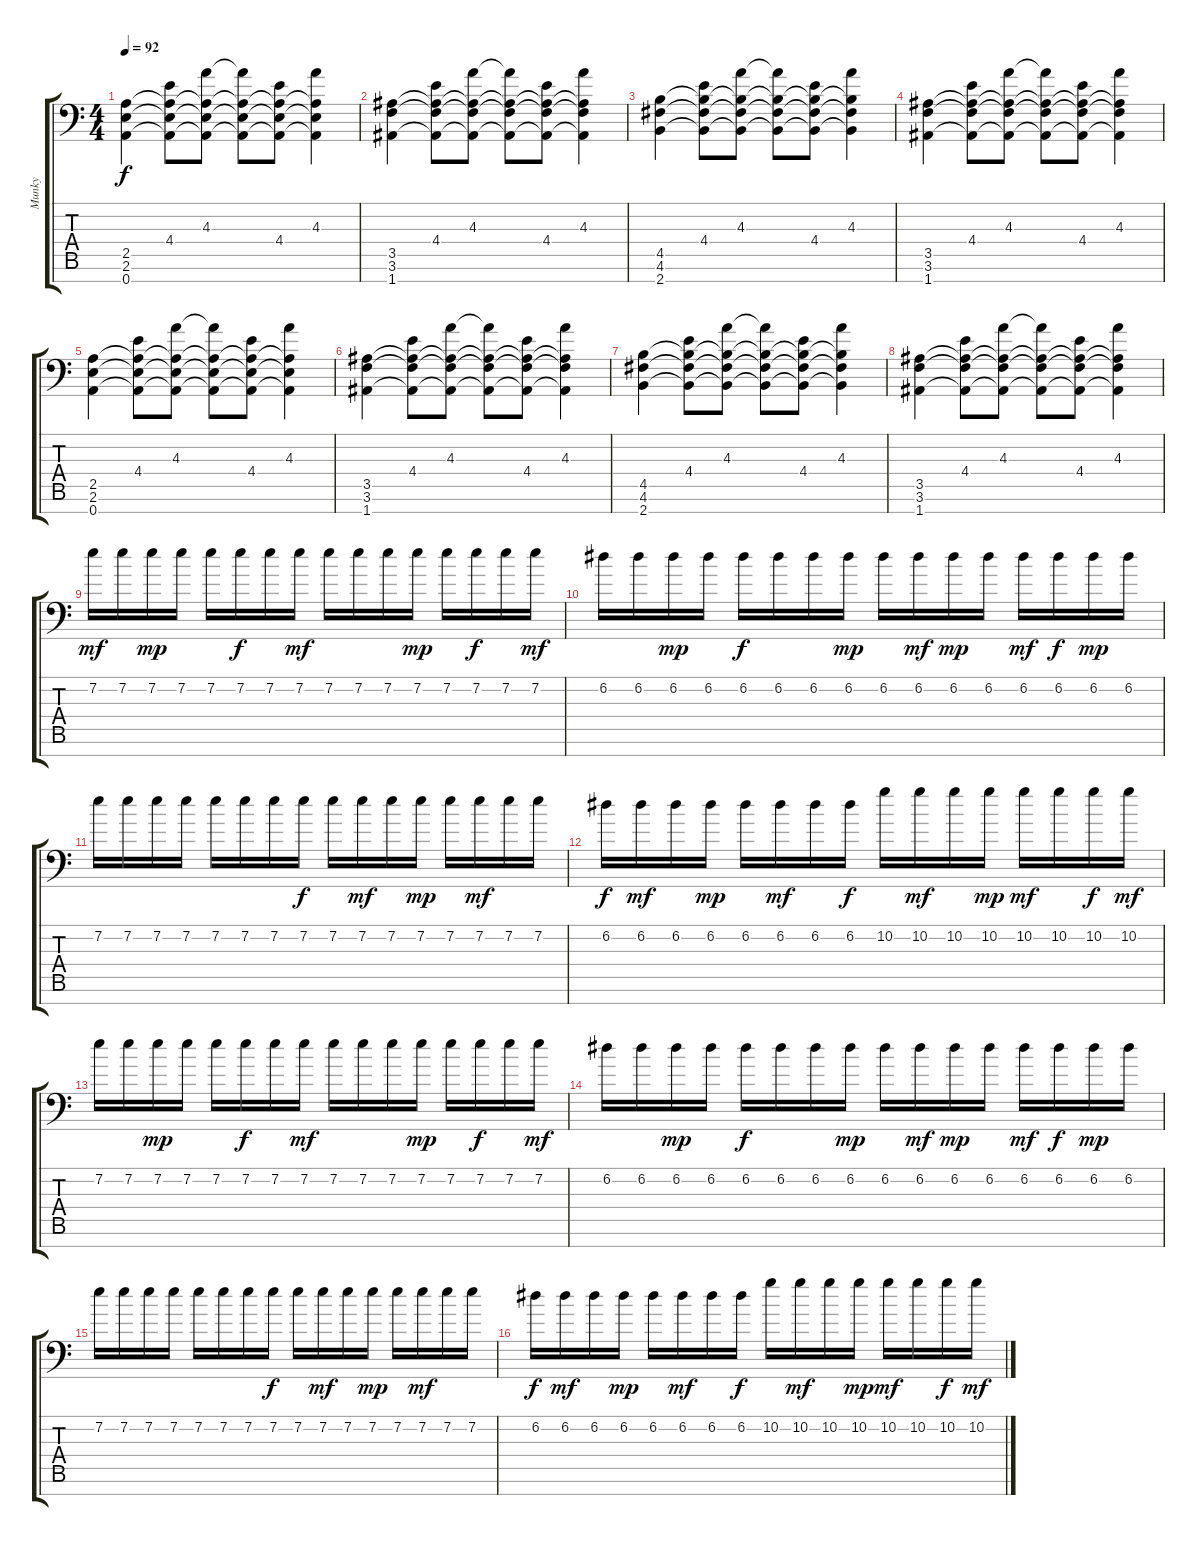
\track ("Munky" "Munky") {instrument distortionguitar}
\staff {score tabs}
\tuning (D4 A3 F3 C3 G2 D2 A1) {hide}
\ts (4 4)
\tempo 92
\clef f4
\ks c
(2.5 2.6 0.7).4{dy f volume 14 balance 12} (4.4 2.5{t} 2.6{t} 0.7{t}).8 (4.3 2.5{t} 2.6{t} 0.7{t}).8 (4.3{t} 2.5{t} 2.6{t} 0.7{t}).8 (4.4 2.5{t} 2.6{t} 0.7{t}).8 (4.3 2.5{t} 2.6{t} 0.7{t}).4 |
(3.5 3.6 1.7).4 (4.4 3.5{t} 3.6{t} 1.7{t}).8 (4.3 3.5{t} 3.6{t} 1.7{t}).8 (4.3{t} 3.5{t} 3.6{t} 1.7{t}).8 (4.4 3.5{t} 3.6{t} 1.7{t}).8 (4.3 3.5{t} 3.6{t} 1.7{t}).4 |
(4.5 4.6 2.7).4 (4.4 4.5{t} 4.6{t} 2.7{t}).8 (4.3 4.5{t} 4.6{t} 2.7{t}).8 (4.3{t} 4.5{t} 4.6{t} 2.7{t}).8 (4.4 4.5{t} 4.6{t} 2.7{t}).8 (4.3 4.5{t} 4.6{t} 2.7{t}).4 |
(3.5 3.6 1.7).4 (4.4 3.5{t} 3.6{t} 1.7{t}).8 (4.3 3.5{t} 3.6{t} 1.7{t}).8 (4.3{t} 3.5{t} 3.6{t} 1.7{t}).8 (4.4 3.5{t} 3.6{t} 1.7{t}).8 (4.3 3.5{t} 3.6{t} 1.7{t}).4 |
(2.5 2.6 0.7).4 (4.4 2.5{t} 2.6{t} 0.7{t}).8 (4.3 2.5{t} 2.6{t} 0.7{t}).8 (4.3{t} 2.5{t} 2.6{t} 0.7{t}).8 (4.4 2.5{t} 2.6{t} 0.7{t}).8 (4.3 2.5{t} 2.6{t} 0.7{t}).4 |
(3.5 3.6 1.7).4 (4.4 3.5{t} 3.6{t} 1.7{t}).8 (4.3 3.5{t} 3.6{t} 1.7{t}).8 (4.3{t} 3.5{t} 3.6{t} 1.7{t}).8 (4.4 3.5{t} 3.6{t} 1.7{t}).8 (4.3 3.5{t} 3.6{t} 1.7{t}).4 |
(4.5 4.6 2.7).4 (4.4 4.5{t} 4.6{t} 2.7{t}).8 (4.3 4.5{t} 4.6{t} 2.7{t}).8 (4.3{t} 4.5{t} 4.6{t} 2.7{t}).8 (4.4 4.5{t} 4.6{t} 2.7{t}).8 (4.3 4.5{t} 4.6{t} 2.7{t}).4 |
(3.5 3.6 1.7).4 (4.4 3.5{t} 3.6{t} 1.7{t}).8 (4.3 3.5{t} 3.6{t} 1.7{t}).8 (4.3{t} 3.5{t} 3.6{t} 1.7{t}).8 (4.4 3.5{t} 3.6{t} 1.7{t}).8 (4.3 3.5{t} 3.6{t} 1.7{t}).4 |
7.2.16{dy mf volume 12 balance 15 instrument tremolostrings} 7.2.16 7.2.16{dy mp} 7.2.16 7.2.16 7.2.16{dy f} 7.2.16 7.2.16{dy mf} 7.2.16 7.2.16 7.2.16 7.2.16{dy mp} 7.2.16 7.2.16{dy f} 7.2.16 7.2.16{dy mf} |
6.2.16{instrument tremolostrings} 6.2.16 6.2.16{dy mp} 6.2.16 6.2.16{dy f} 6.2.16 6.2.16 6.2.16{dy mp} 6.2.16 6.2.16{dy mf} 6.2.16{dy mp} 6.2.16 6.2.16{dy mf} 6.2.16{dy f} 6.2.16{dy mp} 6.2.16 |
7.2.16{instrument tremolostrings} 7.2.16 7.2.16 7.2.16 7.2.16 7.2.16 7.2.16 7.2.16{dy f} 7.2.16 7.2.16{dy mf} 7.2.16 7.2.16{dy mp} 7.2.16 7.2.16{dy mf} 7.2.16 7.2.16 |
6.2.16{dy f instrument tremolostrings} 6.2.16{dy mf} 6.2.16 6.2.16{dy mp} 6.2.16 6.2.16{dy mf} 6.2.16 6.2.16{dy f} 10.2.16 10.2.16{dy mf} 10.2.16 10.2.16{dy mp} 10.2.16{dy mf} 10.2.16 10.2.16{dy f} 10.2.16{dy mf} |
7.2.16{instrument tremolostrings} 7.2.16 7.2.16{dy mp} 7.2.16 7.2.16 7.2.16{dy f} 7.2.16 7.2.16{dy mf} 7.2.16 7.2.16 7.2.16 7.2.16{dy mp} 7.2.16 7.2.16{dy f} 7.2.16 7.2.16{dy mf} |
6.2.16{instrument tremolostrings} 6.2.16 6.2.16{dy mp} 6.2.16 6.2.16{dy f} 6.2.16 6.2.16 6.2.16{dy mp} 6.2.16 6.2.16{dy mf} 6.2.16{dy mp} 6.2.16 6.2.16{dy mf} 6.2.16{dy f} 6.2.16{dy mp} 6.2.16 |
7.2.16{instrument tremolostrings} 7.2.16 7.2.16 7.2.16 7.2.16 7.2.16 7.2.16 7.2.16{dy f} 7.2.16 7.2.16{dy mf} 7.2.16 7.2.16{dy mp} 7.2.16 7.2.16{dy mf} 7.2.16 7.2.16 |
6.2.16{dy f instrument tremolostrings} 6.2.16{dy mf} 6.2.16 6.2.16{dy mp} 6.2.16 6.2.16{dy mf} 6.2.16 6.2.16{dy f} 10.2.16 10.2.16{dy mf} 10.2.16 10.2.16{dy mp} 10.2.16{dy mf} 10.2.16 10.2.16{dy f} 10.2.16{dy mf}
